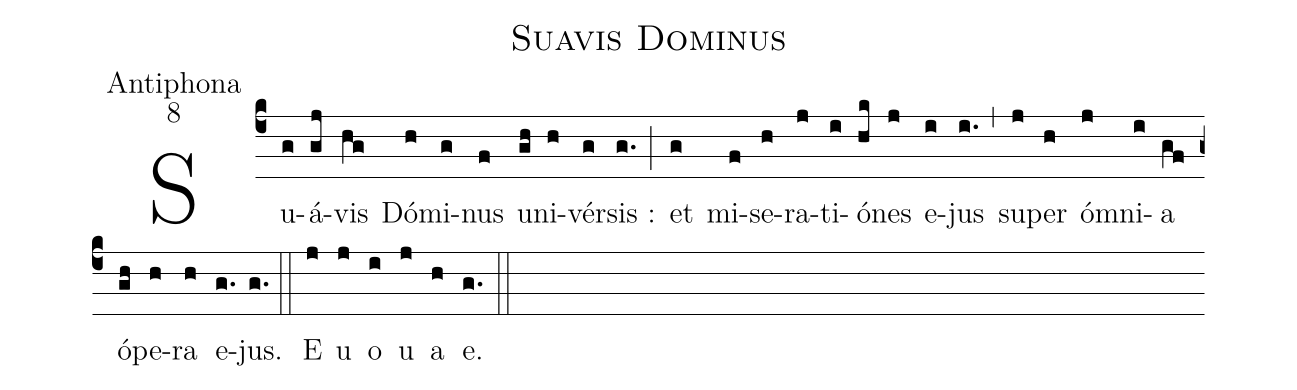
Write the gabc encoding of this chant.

name:Suavis Dominus;
office-part:Antiphona;
mode:8;
%%
(c4) Su(g)á(gj)vis(hg) Dó(h)mi(g)nus(f) u(gh)ni(h)vér(g)sis :(g.) (;) et(g) mi(f)se(h)ra(j)ti(i)ó(hk)nes(j) e(i)jus(i.) (,) su(j)per(h) ó(j)mni(i)a(gf) ó(gh)pe(h)ra(h) e(g.)jus.(g.) (::) E(j) u(j) o(i) u(j) a(h) e.(g.) (::)
